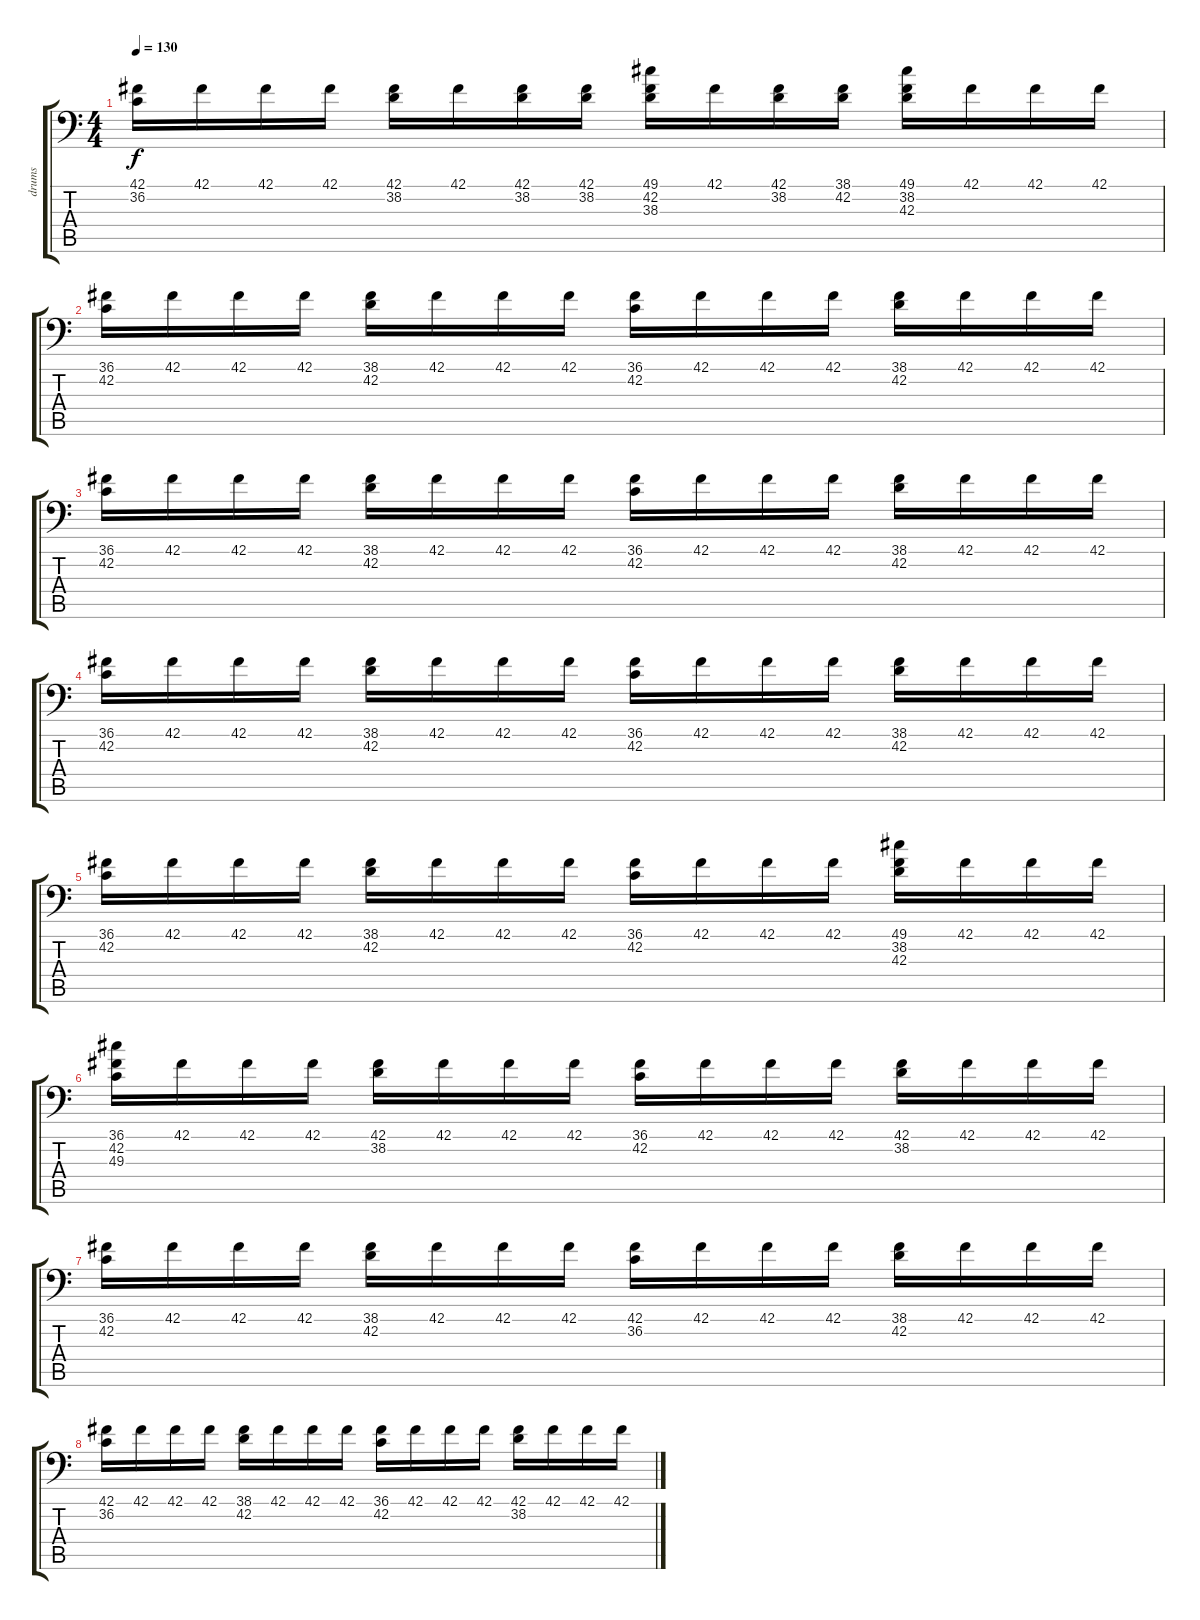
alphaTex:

\track ("drums" "drums") {solo instrument acousticgrandpiano}
\staff {score tabs}
\tuning (C-1 C-1 C-1 C-1 C-1 C-1) {hide}
\ts (4 4)
\tempo 130
\clef f4
\ks c
(42.1 36.2).16{dy f} 42.1.16 42.1.16 42.1.16 (42.1 38.2).16 42.1.16 (42.1 38.2).16 (42.1 38.2).16 (49.1 42.2 38.3).16 42.1.16 (42.1 38.2).16 (38.1 42.2).16 (49.1 38.2 42.3).16 42.1.16 42.1.16 42.1.16 |
(36.1 42.2).16 42.1.16 42.1.16 42.1.16 (38.1 42.2).16 42.1.16 42.1.16 42.1.16 (36.1 42.2).16 42.1.16 42.1.16 42.1.16 (38.1 42.2).16 42.1.16 42.1.16 42.1.16 |
(36.1 42.2).16 42.1.16 42.1.16 42.1.16 (38.1 42.2).16 42.1.16 42.1.16 42.1.16 (36.1 42.2).16 42.1.16 42.1.16 42.1.16 (38.1 42.2).16 42.1.16 42.1.16 42.1.16 |
(36.1 42.2).16 42.1.16 42.1.16 42.1.16 (38.1 42.2).16 42.1.16 42.1.16 42.1.16 (36.1 42.2).16 42.1.16 42.1.16 42.1.16 (38.1 42.2).16 42.1.16 42.1.16 42.1.16 |
(36.1 42.2).16 42.1.16 42.1.16 42.1.16 (38.1 42.2).16 42.1.16 42.1.16 42.1.16 (36.1 42.2).16 42.1.16 42.1.16 42.1.16 (49.1 38.2 42.3).16 42.1.16 42.1.16 42.1.16 |
(36.1 42.2 49.3).16 42.1.16 42.1.16 42.1.16 (42.1 38.2).16 42.1.16 42.1.16 42.1.16 (36.1 42.2).16 42.1.16 42.1.16 42.1.16 (42.1 38.2).16 42.1.16 42.1.16 42.1.16 |
(36.1 42.2).16 42.1.16 42.1.16 42.1.16 (38.1 42.2).16 42.1.16 42.1.16 42.1.16 (42.1 36.2).16 42.1.16 42.1.16 42.1.16 (38.1 42.2).16 42.1.16 42.1.16 42.1.16 |
(42.1 36.2).16 42.1.16 42.1.16 42.1.16 (38.1 42.2).16 42.1.16 42.1.16 42.1.16 (36.1 42.2).16 42.1.16 42.1.16 42.1.16 (42.1 38.2).16 42.1.16 42.1.16 42.1.16
